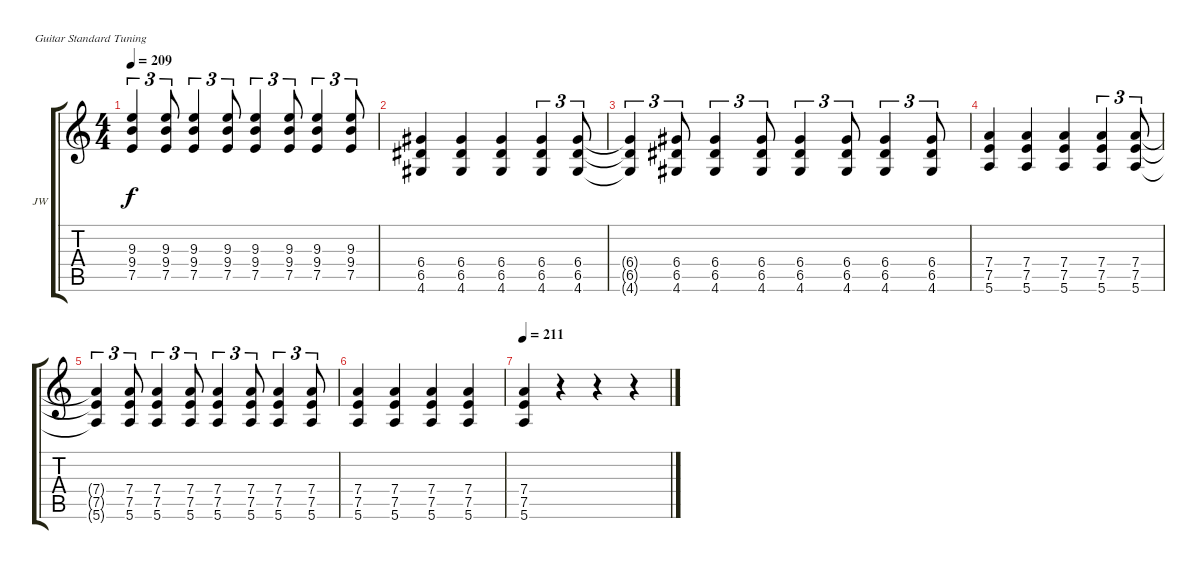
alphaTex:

\defaultSystemsLayout 4
\bracketExtendMode groupsimilarinstruments
\firstSystemTrackNameOrientation horizontal
\otherSystemsTrackNameOrientation horizontal
\track ("Solo Guitar - Jason White" "JW") {instrument distortionguitar}
\staff {score tabs}
\tuning (E4 B3 G3 D3 A2 E2)
\ts (4 4)
\tempo 209
\clef g2
\scale
0.333333
\ks c
(7.5{t} 9.4{t} 9.3{t}).4{tu (3 2) dy f} (7.5 9.4 9.3).8{tu (3 2)} (7.5 9.4 9.3).4{tu (3 2)} (7.5 9.4 9.3).8{tu (3 2)} (7.5 9.4 9.3).4{tu (3 2)} (7.5 9.4 9.3).8{tu (3 2)} (7.5 9.4 9.3).4{tu (3 2)} (7.5 9.4 9.3).8{tu (3 2)} |
\scale
0.333333 (6.5 6.4 4.6).4 (6.5 6.4 4.6).4 (6.5 6.4 4.6).4 (6.5 6.4 4.6).4{tu (3 2)} (6.5 6.4 4.6).8{tu (3 2)} |
\scale
0.333333 (6.5{t} 6.4{t} 4.6{t}).4{tu (3 2)} (6.5 6.4 4.6).8{tu (3 2)} (6.5 6.4 4.6).4{tu (3 2)} (6.5 6.4 4.6).8{tu (3 2)} (6.5 6.4 4.6).4{tu (3 2)} (6.5 6.4 4.6).8{tu (3 2)} (6.5 6.4 4.6).4{tu (3 2)} (6.5 6.4 4.6).8{tu (3 2)} |
\scale
0.333333 (7.5 7.4 5.6).4 (7.5 7.4 5.6).4 (7.5 7.4 5.6).4 (7.5 7.4 5.6).4{tu (3 2)} (7.5 7.4 5.6).8{tu (3 2)} |
\scale
0.333333 (7.5{t} 7.4{t} 5.6{t}).4{tu (3 2)} (7.5 7.4 5.6).8{tu (3 2)} (7.5 7.4 5.6).4{tu (3 2)} (7.5 7.4 5.6).8{tu (3 2)} (7.5 7.4 5.6).4{tu (3 2)} (7.5 7.4 5.6).8{tu (3 2)} (7.5 7.4 5.6).4{tu (3 2)} (7.5 7.4 5.6).8{tu (3 2)} |
\scale
0.333333 (7.5 7.4 5.6).4 (7.5 7.4 5.6).4 (7.5 7.4 5.6).4 (7.5 7.4 5.6).4 |
\tempo 211
\scale
0.333333 (5.6 7.5 7.4).4 r.4 r.4 r.4 |
\scale
0.333333 |
\scale
0.333333 |
\scale
0.333333 |
\scale
0.333333 |
\scale
0.333333 |
\scale
0.333333 |
\scale
0.333333 |
\scale
0.333333 |
\scale
0.333333
